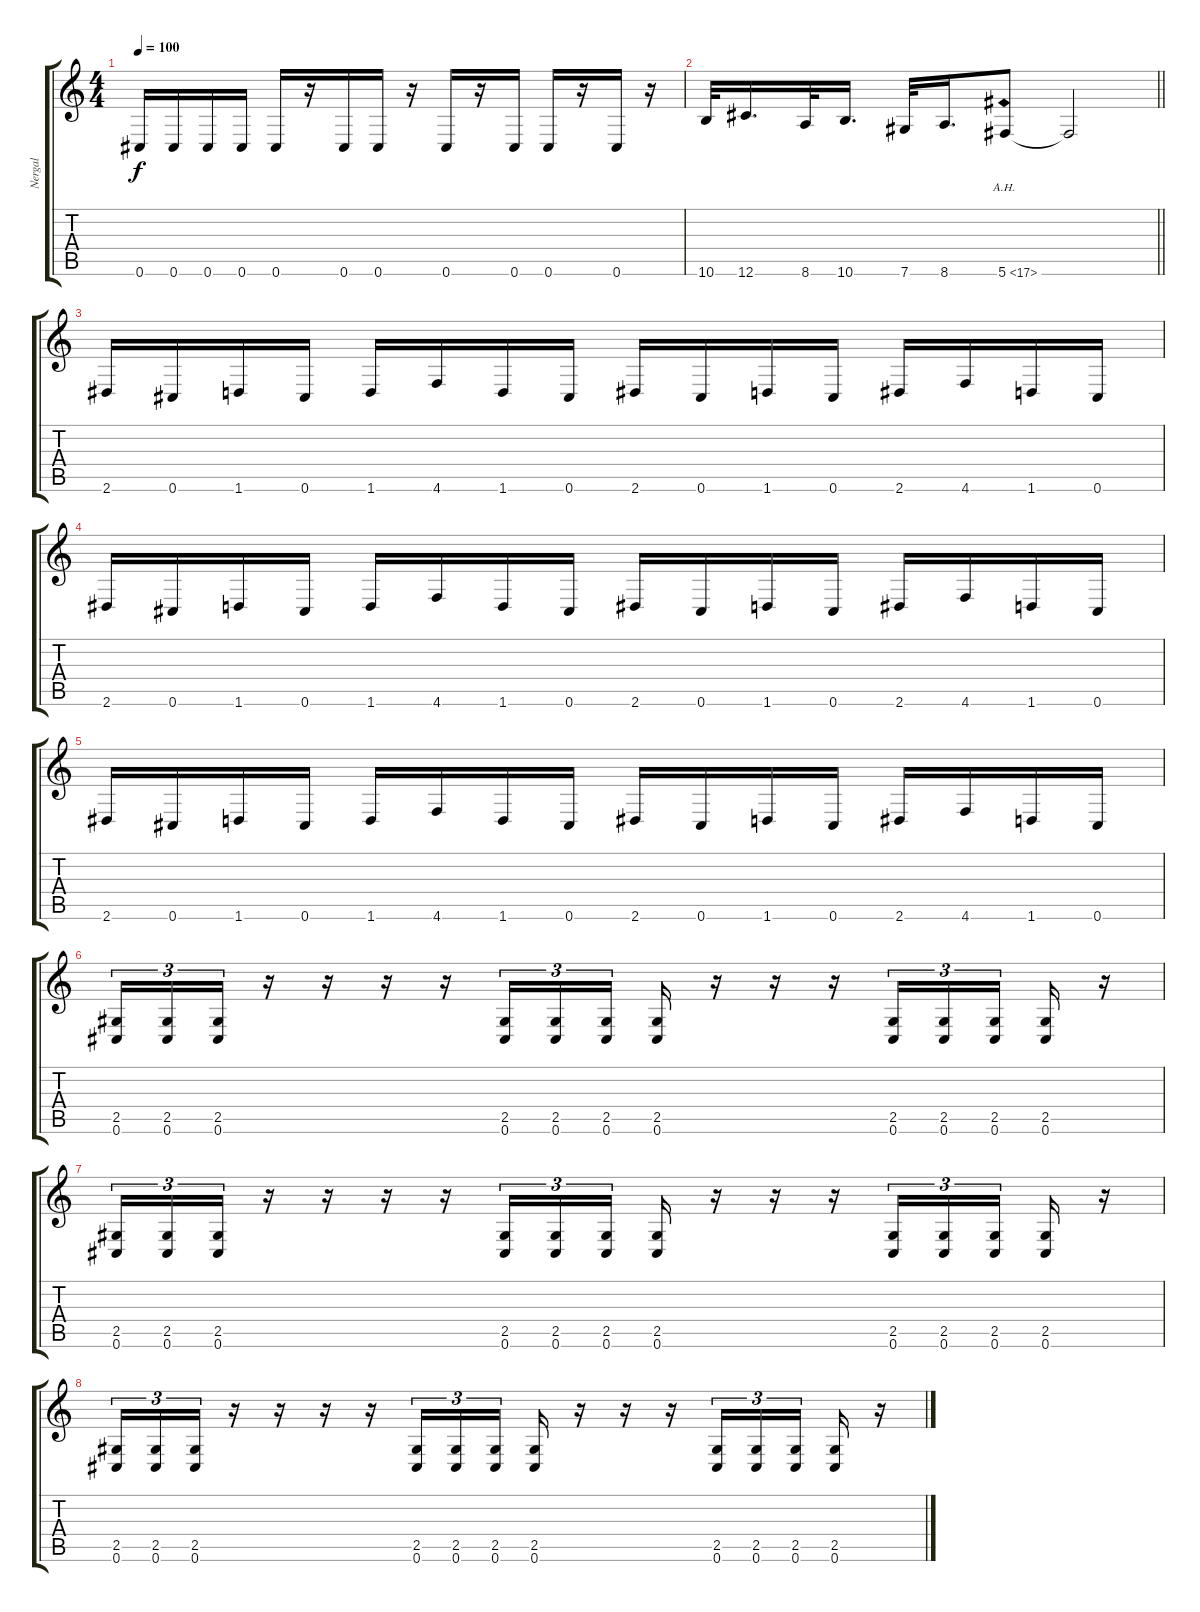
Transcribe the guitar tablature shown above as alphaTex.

\track ("Nergal" "Nergal") {instrument distortionguitar}
\staff {score tabs}
\tuning (Db4 Ab3 E3 B2 Gb2 Db2) {hide}
\ts (4 4)
\tempo 100
\clef g2
\ks c
0.6.16{dy f} 0.6.16 0.6.16 0.6.16 0.6.16 r.16 0.6.16 0.6.16 r.16 0.6.16 r.16 0.6.16 0.6.16 r.16 0.6.16 r.16 |
\barLineRight lightlight
10.6.32 12.6.16{d} 8.6.32 10.6.16{d} 7.6.32 8.6.16{d} 5.6{ah 12}.8 5.6{t}.2 |
\section ("" "")
2.6.16 0.6.16 1.6.16 0.6.16 1.6.16 4.6.16 1.6.16 0.6.16 2.6.16 0.6.16 1.6.16 0.6.16 2.6.16 4.6.16 1.6.16 0.6.16 |
2.6.16 0.6.16 1.6.16 0.6.16 1.6.16 4.6.16 1.6.16 0.6.16 2.6.16 0.6.16 1.6.16 0.6.16 2.6.16 4.6.16 1.6.16 0.6.16 |
2.6.16 0.6.16 1.6.16 0.6.16 1.6.16 4.6.16 1.6.16 0.6.16 2.6.16 0.6.16 1.6.16 0.6.16 2.6.16 4.6.16 1.6.16 0.6.16 |
(2.5 0.6).16{tu (3 2)} (2.5 0.6).16{tu (3 2)} (2.5 0.6).16{tu (3 2)} r.16 r.16 r.16 r.16 (2.5 0.6).16{tu (3 2)} (2.5 0.6).16{tu (3 2)} (2.5 0.6).16{tu (3 2)} (2.5 0.6).16 r.16 r.16 r.16 (2.5 0.6).16{tu (3 2)} (2.5 0.6).16{tu (3 2)} (2.5 0.6).16{tu (3 2) beam splitsecondary} (2.5 0.6).16 r.16 |
(2.5 0.6).16{tu (3 2)} (2.5 0.6).16{tu (3 2)} (2.5 0.6).16{tu (3 2)} r.16 r.16 r.16 r.16 (2.5 0.6).16{tu (3 2)} (2.5 0.6).16{tu (3 2)} (2.5 0.6).16{tu (3 2)} (2.5 0.6).16 r.16 r.16 r.16 (2.5 0.6).16{tu (3 2)} (2.5 0.6).16{tu (3 2)} (2.5 0.6).16{tu (3 2) beam splitsecondary} (2.5 0.6).16 r.16 |
(2.5 0.6).16{tu (3 2)} (2.5 0.6).16{tu (3 2)} (2.5 0.6).16{tu (3 2)} r.16 r.16 r.16 r.16 (2.5 0.6).16{tu (3 2)} (2.5 0.6).16{tu (3 2)} (2.5 0.6).16{tu (3 2)} (2.5 0.6).16 r.16 r.16 r.16 (2.5 0.6).16{tu (3 2)} (2.5 0.6).16{tu (3 2)} (2.5 0.6).16{tu (3 2) beam splitsecondary} (2.5 0.6).16 r.16
